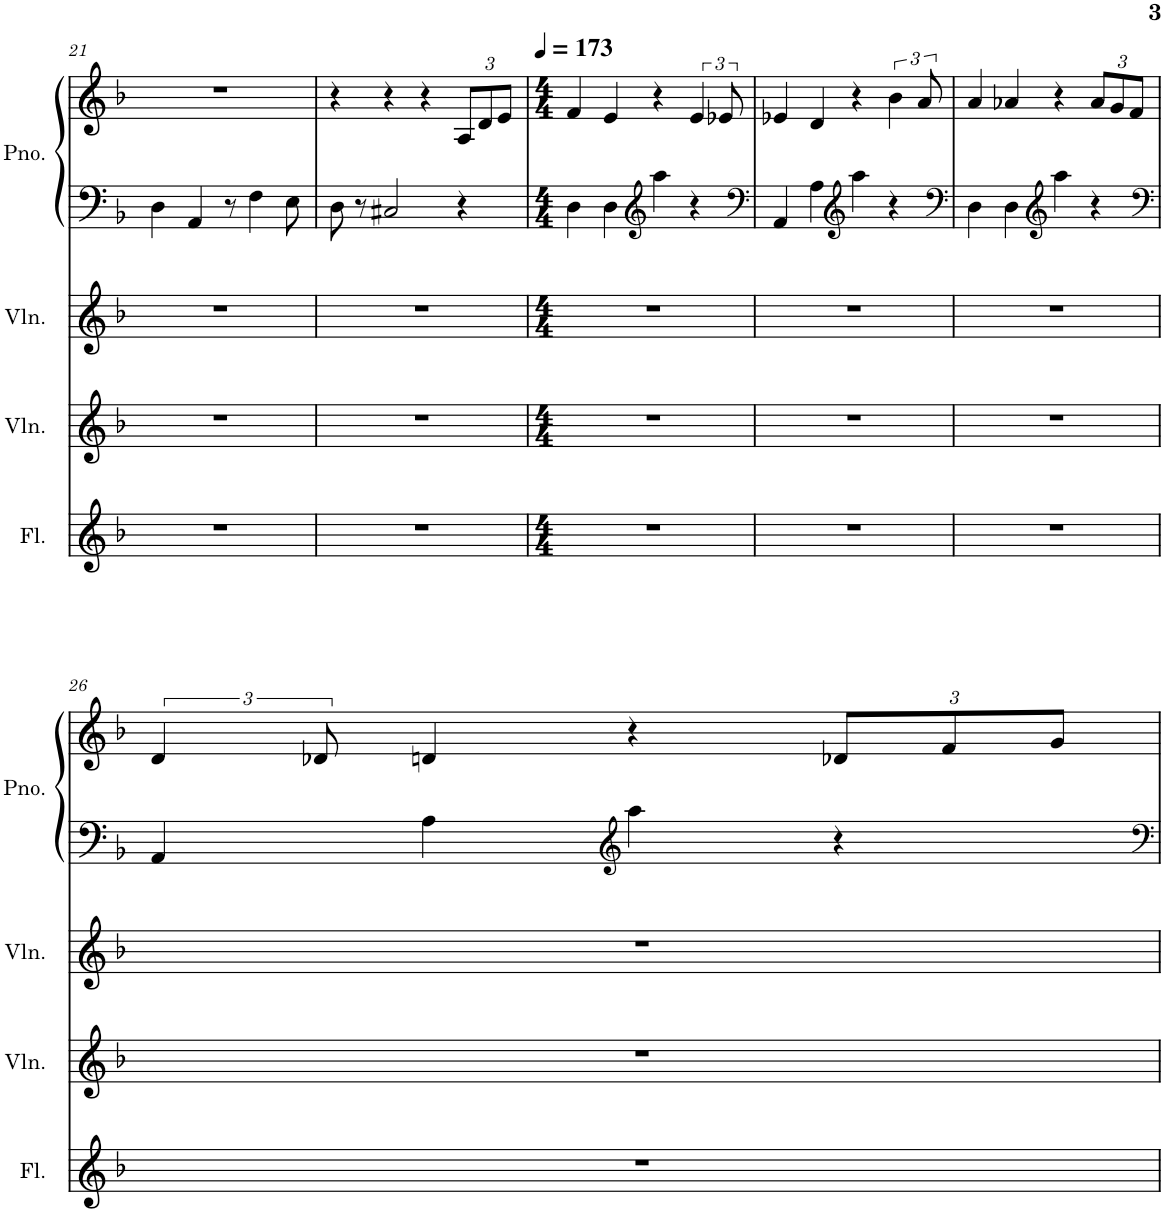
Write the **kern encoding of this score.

**kern	**kern	**kern	**kern	**kern
*part4	*part3	*part2	*part1	*part1
*staff5	*staff4	*staff3	*staff2	*staff1
*I"Flute	*I"Violin	*I"Violin	*I"Piano	*
*I'Fl.	*I'Vln.	*I'Vln.	*I'Pno.	*
!!LO:PB:g=z
*clefG2	*clefG2	*clefG2	*clefF4	*clefG2
*k[b-]	*k[b-]	*k[b-]	*k[b-]	*k[b-]
*M4/4	*M4/4	*M4/4	*M4/4	*M4/4
=21	=21	=21	=21	=21
1r	1r	1r	4D\	1r
.	.	.	4AA/	.
.	.	.	8r	.
.	.	.	4F\	.
.	.	.	8E\	.
=22	=22	=22	=22	=22
1r	1r	1r	8D\	4r
.	.	.	8r	.
.	.	.	2C#X/	4r
.	.	.	.	4r
*	*	*	*	*Xbrackettup
.	.	.	4r	12A/L
.	.	.	.	12d/
.	.	.	.	12e/J
=23	=23	=23	=23	=23
*M4/4	*M4/4	*M4/4	*M4/4	*M4/4
*	*	*	*	*MM173
1r	1r	1r	4D\	4f/
.	.	.	4D\	4e/
*	*	*	*clefG2	*
.	.	.	4aa\	4r
*	*	*	*	*brackettup
.	.	.	4r	6e/
.	.	.	.	12e-X/
=24	=24	=24	=24	=24
*	*	*	*clefF4	*
1r	1r	1r	4AA/	4e-X/
.	.	.	4A\	4d/
*	*	*	*clefG2	*
.	.	.	4aa\	4r
.	.	.	4r	6b-\
.	.	.	.	12a/
=25	=25	=25	=25	=25
*	*	*	*clefF4	*
1r	1r	1r	4D\	4a/
.	.	.	4D\	4a-X/
*	*	*	*clefG2	*
.	.	.	4aa\	4r
*	*	*	*	*Xbrackettup
.	.	.	4r	12a-/L
.	.	.	.	12g/
.	.	.	.	12f/J
!!LO:LB:g=z
=26	=26	=26	=26	=26
*	*	*	*clefF4	*
*	*	*	*	*brackettup
1r	1r	1r	4AA/	6d/
.	.	.	.	12d-X/
.	.	.	4A\	4dn/
*	*	*	*clefG2	*
.	.	.	4aa\	4r
*	*	*	*	*Xbrackettup
.	.	.	4r	12d-X/L
.	.	.	.	12f/
.	.	.	.	12g/J
=	=	=	=	=
*-	*-	*-	*-	*-
